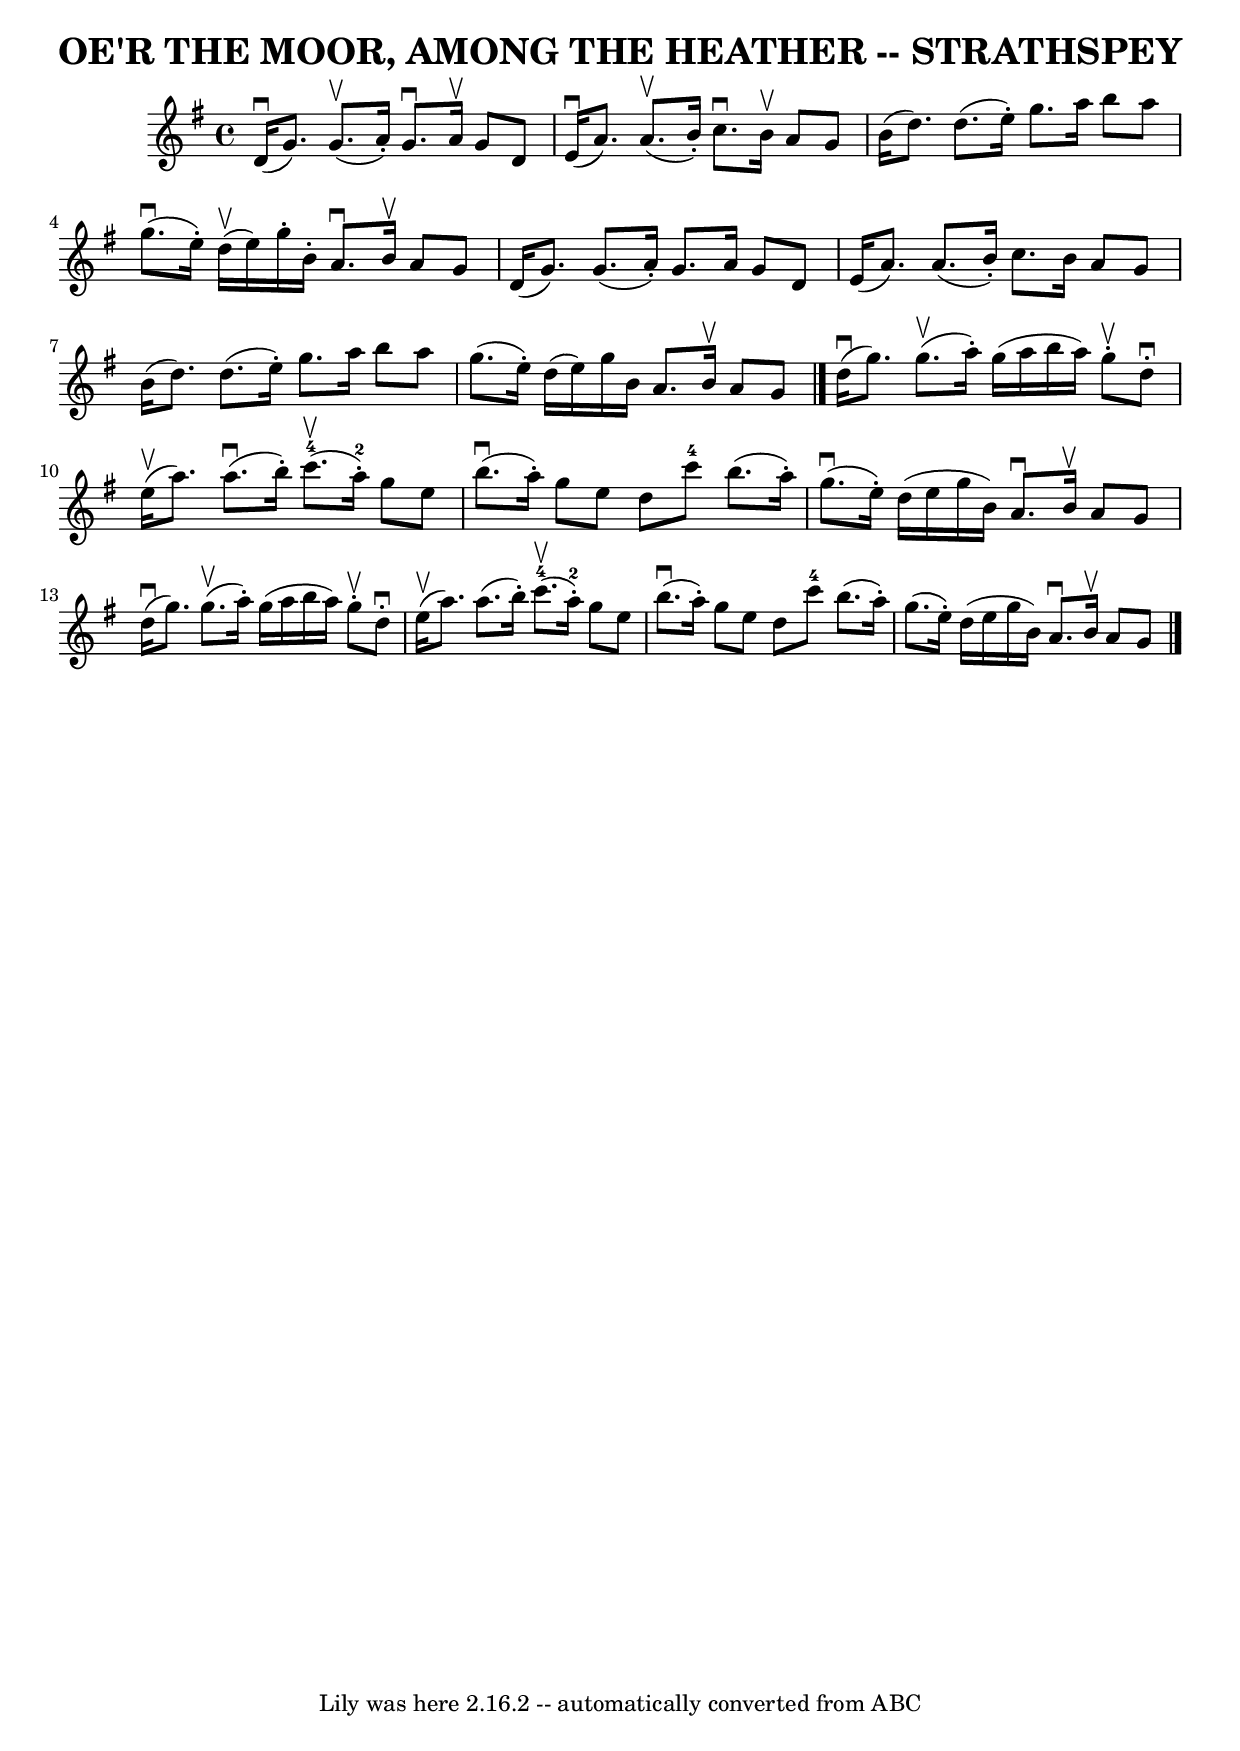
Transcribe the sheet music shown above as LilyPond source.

\version "2.16.2"
\include "Mammoth.ily"
\header {
  %% book = "Ryan's Mammoth Collection of Fiddle Tunes"
  crossRefNumber = "1"
  footnotes = ""
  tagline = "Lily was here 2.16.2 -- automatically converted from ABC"
  title = "OE'R THE MOOR, AMONG THE HEATHER -- STRATHSPEY"

}
voicedefault =  {


  \override Staff.TimeSignature #'style = #'C
  \time 4/4 
  \key g \major
  d'16 (^\downbow g'8.) g'8. (^\upbow   
  a'16-.) g'8.^\downbow a'16^\upbow g'8 d'8    |
  e'16 (^\downbow a'8.) a'8. (^\upbow b'16-.) c''8.^\downbow b'16^\upbow a'8 g'8    |
  b'16 (d''8.) d''8. (e''16-.) 
  g''8. a''16 b''8 a''8    |
  g''8. (^\downbow e''16-.) 
  d''16 (^\upbow e''16) g''16-. b'16-. a'8.^\downbow b'16^\upbow a'8 g'8    |
  d'16 (g'8.) g'8. (a'16-.)   
  g'8. a'16 g'8 d'8    |
  e'16 (a'8.) a'8. (b'16-.) c''8. b'16 a'8 g'8    |
  b'16 (d''8.) d''8. (
  e''16-.) g''8. a''16 b''8 a''8    |
  g''8. (e''16-.) d''16 (e''16) g''16 b'16 a'8. b'16^\upbow a'8 g'8   
  \bar "|." d''16 (^\downbow g''8.) g''8. (^\upbow a''16-.)  
  g''16 (a''16 b''16 a''16) g''8^\upbow-. d''8^\downbow-.    |
  e''16 (^\upbow a''8.) a''8. (^\downbow b''16-.)      
  c'''8.-4(^\upbow a''16-2-.) g''8 e''8    |
  b''8. (^\downbow a''16-.) g''8 e''8 d''8 c'''8-4 b''8. (a''16-.)   |
  g''8. (^\downbow e''16-.) d''16 (e''16 g''16  
  b'16) a'8.^\downbow b'16^\upbow a'8 g'8    |
  d''16 (^\downbow g''8.) g''8. (^\upbow a''16-.) g''16 (a''16    
  b''16 a''16) g''8^\upbow-. d''8^\downbow-.   |
  e''16 (^\upbow a''8.) a''8. (b''16-.) c'''8.-4(^\upbow a''16-2-.) g''8 e''8    |
  b''8. (^\downbow a''16-.)   
  g''8 e''8 d''8 c'''8-4 b''8. (a''16-.)   |
  g''8. (
  e''16-.) d''16 (e''16 g''16 b'16) a'8.^\downbow b'16^\upbow a'8 g'8    \bar "|."   

}

\score{
  <<

    \context Staff="default"
    {
      \voicedefault 
      
    }

  >>
  \layout {
    
  }
  \midi {
  }

}
